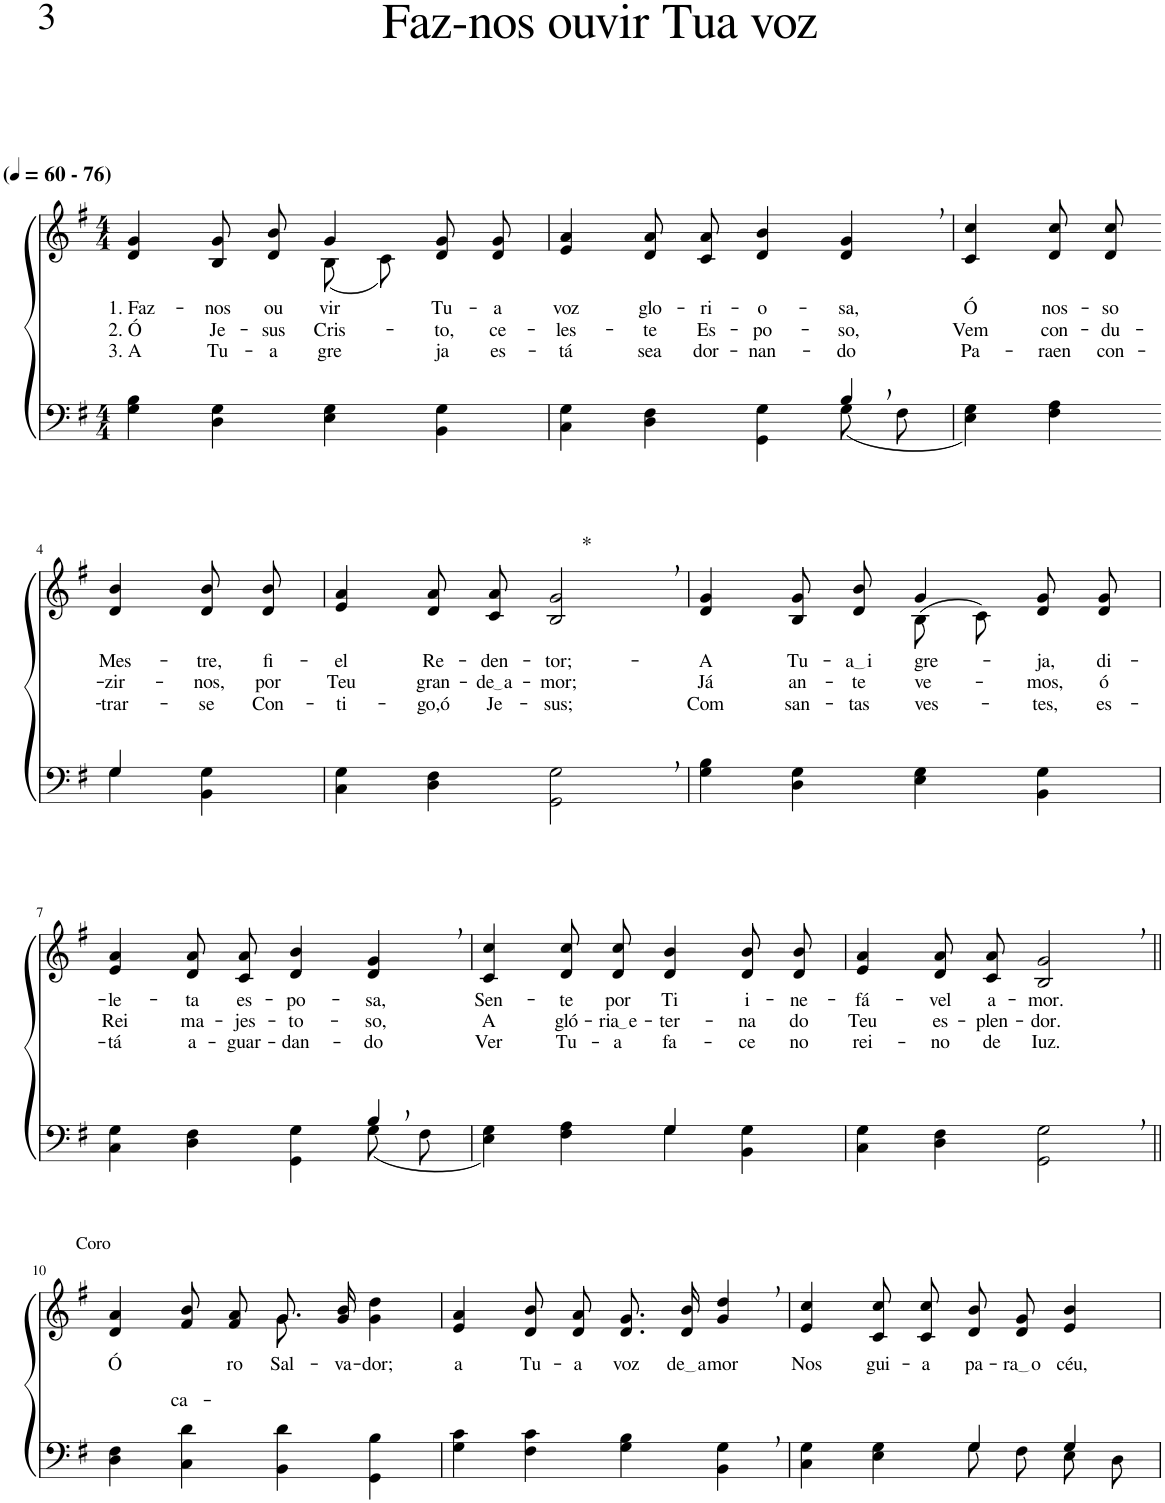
**kern	**kern	**text	**text	**text	**harte
*part2	*part1	*part1	*part1	*part1	*part1
*staff2	*staff1	*staff1	*staff1	*staff1	*
*I"Parte III e IV	*I"Parte I e II	*	*	*	*
*clefF4	*clefG2	*	*	*	*
*k[f#]	*k[f#]	*	*	*	*
*M4/4	*M4/4	*	*	*	*
*MM60	*MM60	*	*	*	*
=1	=1	=1	=1	=1	=1
!	!LO:TX:a:B:t=(	!	!	!	!
!	!LO:TX:a:B:t=- 76)	!	!	!	!
!	!	!LO:LY:b	!LO:LY:b	!LO:LY:b	!
*	*^	*	*	*	*
4G\ 4B\	4d/ 4g/	2ryy	1. Faz-	2. Ó	3. A	.
!	!	!	!LO:LY:b	!LO:LY:b	!LO:LY:b	!
4D\ 4G\	8B/ 8g/L	.	-nos	Je-	Tu-	.
!	!	!	!LO:LY:b	!LO:LY:b	!LO:LY:b	!
.	8d/ 8b/J	.	ou	-sus	-a	.
!	!	!	!LO:LY:b	!LO:LY:b	!LO:LY:b	!
4E\ 4G\	4g/	(8B\L	vir	Cris-	gre	.
.	.	8c\J)	.	.	.	.
!	!	!	!LO:LY:b	!LO:LY:b	!LO:LY:b	!
4BB\ 4G\	8d/ 8g/L	4ryy	Tu-	-to,	-ja	.
!	!	!	!LO:LY:b	!LO:LY:b	!LO:LY:b	!
.	8d/ 8g/J	.	-a	ce-	es-	.
*	*v	*v	*	*	*	*
=2	=2	=2	=2	=2	=2
*^	*	*	*	*	*
!	!	!	!LO:LY:b	!LO:LY:b	!LO:LY:b	!
2.ryy	4C\ 4G\	4e/ 4a/	voz	-les-	-tá	.
!	!	!	!LO:LY:b	!LO:LY:b	!LO:LY:b	!
.	4D\ 4F#\	8d/ 8a/L	glo-	-te	sea	.
!	!	!	!LO:LY:b	!LO:LY:b	!LO:LY:b	!
.	.	8c/ 8a/J	-ri-	Es-	dor-	.
!	!	!	!LO:LY:b	!LO:LY:b	!LO:LY:b	!
.	4GG\ 4G\	4d/ 4b/	-o-	-po-	-nan-	.
!	!	!	!LO:LY:b	!LO:LY:b	!LO:LY:b	!
4B,/	(8G\L	4d/, 4g/,	-sa,	-so,	-do	.
.	8F#\J	.	.	.	.	.
=3	=3	=3	=3	=3	=3	=3
!	!	!	!LO:LY:b	!LO:LY:b	!LO:LY:b	!
*v	*v	*	*	*	*	*
4E\ 4G\)	4c/ 4cc/	Ó	Vem	Pa-	.
!	!	!LO:LY:b	!LO:LY:b	!LO:LY:b	!
4F#\ 4A\	8d/ 8cc/L	nos-	con-	-raen	.
!	!	!LO:LY:b	!LO:LY:b	!LO:LY:b	!
.	8d/ 8cc/J	-so	-du-	con-	.
!!LO:LB:g=z
=4-	=4-	=4-	=4-	=4-	=4-
*k[f#]	*k[f#]	*	*	*	*
*^	*	*	*	*	*
!	!	!	!LO:LY:b	!LO:LY:b	!LO:LY:b	!
4G/	4G\	4d/ 4b/	Mes-	-zir-	-trar-	.
!	!	!	!LO:LY:b	!LO:LY:b	!LO:LY:b	!
4BB\ 4G\	4ryy	8d/ 8b/L	-tre,	-nos,	-se	.
!	!	!	!LO:LY:b	!LO:LY:b	!LO:LY:b	!
.	.	8d/ 8b/J	fi-	por	Con-	.
*v	*v	*	*	*	*	*
=5	=5	=5	=5	=5	=5
!	!	!LO:LY:b	!LO:LY:b	!LO:LY:b	!
4C\ 4G\	4e/ 4a/	-el	Teu	-ti-	.
!	!	!LO:LY:b	!LO:LY:b	!LO:LY:b	!
4D\ 4F#\	8d/ 8a/L	Re-	gran-	-go,ó	.
!	!	!LO:LY:b	!LO:LY:b	!LO:LY:b	!
.	8c/ 8a/J	-den-	de a	Je-	.
!	!	!LO:LY:b	!LO:LY:b	!LO:LY:b	!LO:H:kt=*
2GG\, 2G\,	2B/, 2g/,	-tor;-	-mor;	-sus;	N
=6	=6	=6	=6	=6	=6
!	!	!LO:LY:b	!LO:LY:b	!LO:LY:b	!
*	*^	*	*	*	*
4G\ 4B\	4d/ 4g/	2ryy	-A	Já	Com	.
!	!	!	!LO:LY:b	!LO:LY:b	!LO:LY:b	!
4D\ 4G\	8B/ 8g/L	.	Tu-	an-	san-	.
!	!	!	!LO:LY:b	!LO:LY:b	!LO:LY:b	!
.	8d/ 8b/J	.	a i	-te	-tas	.
!	!	!	!LO:LY:b	!LO:LY:b	!LO:LY:b	!
4E\ 4G\	(8B\L	4g/	gre-	ve-	ves-	.
.	8c\J)	.	.	.	.	.
!	!	!	!LO:LY:b	!LO:LY:b	!LO:LY:b	!
4BB\ 4G\	8d/ 8g/L	4ryy	-ja,	-mos,	-tes,	.
!	!	!	!LO:LY:b	!LO:LY:b	!LO:LY:b	!
.	8d/ 8g/J	.	di-	ó	es-	.
*	*v	*v	*	*	*	*
!!LO:LB:g=z
=7	=7	=7	=7	=7	=7
*k[f#]	*	*	*	*	*
*^	*	*	*	*	*
!	!	!	!LO:LY:b	!LO:LY:b	!LO:LY:b	!
2.ryy	4C\ 4G\	4e/ 4a/	-le-	Rei	-tá	.
!	!	!	!LO:LY:b	!LO:LY:b	!LO:LY:b	!
.	4D\ 4F#\	8d/ 8a/L	-ta	ma-	a-	.
!	!	!	!LO:LY:b	!LO:LY:b	!LO:LY:b	!
.	.	8c/ 8a/J	es-	-jes-	-guar-	.
!	!	!	!LO:LY:b	!LO:LY:b	!LO:LY:b	!
.	4GG\ 4G\	4d/ 4b/	-po-	-to-	-dan-	.
!	!	!	!LO:LY:b	!LO:LY:b	!LO:LY:b	!
4B,/	(8G\L	4d/, 4g/,	-sa,	-so,	-do	.
.	8F#\J	.	.	.	.	.
=8	=8	=8	=8	=8	=8	=8
!	!	!	!LO:LY:b	!LO:LY:b	!LO:LY:b	!
2ryy	4E\ 4G\)	4c/ 4cc/	Sen-	A	Ver	.
!	!	!	!LO:LY:b	!LO:LY:b	!LO:LY:b	!
.	4F#\ 4A\	8d/ 8cc/L	-te	gló-	Tu-	.
!	!	!	!LO:LY:b	!LO:LY:b	!LO:LY:b	!
.	.	8d/ 8cc/J	por	ria e	-a	.
!	!	!	!LO:LY:b	!LO:LY:b	!LO:LY:b	!
4G/	4G\	4d/ 4b/	Ti	-ter-	fa-	.
!	!	!	!LO:LY:b	!LO:LY:b	!LO:LY:b	!
4ryy	4BB\ 4G\	8d/ 8b/L	i-	-na	-ce	.
!	!	!	!LO:LY:b	!LO:LY:b	!LO:LY:b	!
.	.	8d/ 8b/J	-ne-	do	no	.
*v	*v	*	*	*	*	*
=9	=9	=9	=9	=9	=9
!	!	!LO:LY:b	!LO:LY:b	!LO:LY:b	!
4C\ 4G\	4e/ 4a/	-fá-	Teu	rei-	.
!	!	!LO:LY:b	!LO:LY:b	!LO:LY:b	!
4D\ 4F#\	8d/ 8a/L	-vel	es-	-no	.
!	!	!LO:LY:b	!LO:LY:b	!LO:LY:b	!
.	8c/ 8a/J	a-	-plen-	de	.
!	!	!LO:LY:b	!LO:LY:b	!LO:LY:b	!
2GG\, 2G\,	2B/, 2g/,	-mor.	-dor.	Iuz.	.
!!LO:LB:g=z
=10||	=10||	=10||	=10||	=10||	=10||
!	!LO:TX:a:t=Coro	!	!	!	!
!	!	!LO:LY:b	!	!	!
*	*^	*	*	*	*
4D\ 4F#\	4d/ 4a/	2ryy	Ó	.	.	.
!	!	!	!LO:LY:b	!	!	!
4C\ 4d\	8f#/ 8b/L	.	ca-	.	.	.
!	!	!	!LO:LY:b	!	!	!
.	8f#/ 8a/J	.	-ro	.	.	.
!	!	!	!LO:LY:b	!	!	!
4BB\ 4d\	8.g/L	8.g\	Sal-	.	.	.
!	!	!	!LO:LY:b	!	!	!
.	16g/ 16b/Jk	4ryy	-va-	.	.	.
!	!	!	!LO:LY:b	!	!	!
4GG\ 4B\	4g\ 4dd\	.	-dor;	.	.	.
.	.	16ryy	.	.	.	.
=11	=11	=11	=11	=11	=11	=11
!	!	!	!LO:LY:b	!	!	!
*	*v	*v	*	*	*	*
4G\ 4c\	4e/ 4a/	a	.	.	.
!	!	!LO:LY:b	!	!	!
4F#\ 4c\	8d/ 8b/L	Tu-	.	.	.
!	!	!LO:LY:b	!	!	!
.	8d/ 8a/J	-a	.	.	.
!	!	!LO:LY:b	!	!	!
4G\ 4B\	8.d/ 8.g/L	voz	.	.	.
!	!	!LO:LY:b	!	!	!
.	16d/ 16b/Jk	de a	.	.	.
!	!	!LO:LY:b	!	!	!
4BB\, 4G\,	4g/, 4dd/,	mor	.	.	.
=12	=12	=12	=12	=12	=12
*^	*	*	*	*	*
!	!	!	!LO:LY:b	!	!	!
2ryy	4C\ 4G\	4e/ 4cc/	Nos	.	.	.
!	!	!	!LO:LY:b	!	!	!
.	4E\ 4G\	8c/ 8cc/L	gui-	.	.	.
!	!	!	!LO:LY:b	!	!	!
.	.	8c/ 8cc/J	-a	.	.	.
!	!	!	!LO:LY:b	!	!	!
4G/	8G\L	8d/ 8b/L	pa-	.	.	.
!	!	!	!LO:LY:b	!	!	!
.	8F#\J	8d/ 8g/J	ra o	.	.	.
!	!	!	!LO:LY:b	!	!	!
4G/	8E\L	4e/ 4b/	céu,	.	.	.
.	8D\J	.	.	.	.	.
*v	*v	*	*	*	*	*
=	=	=	=	=	=
*-	*-	*-	*-	*-	*-
